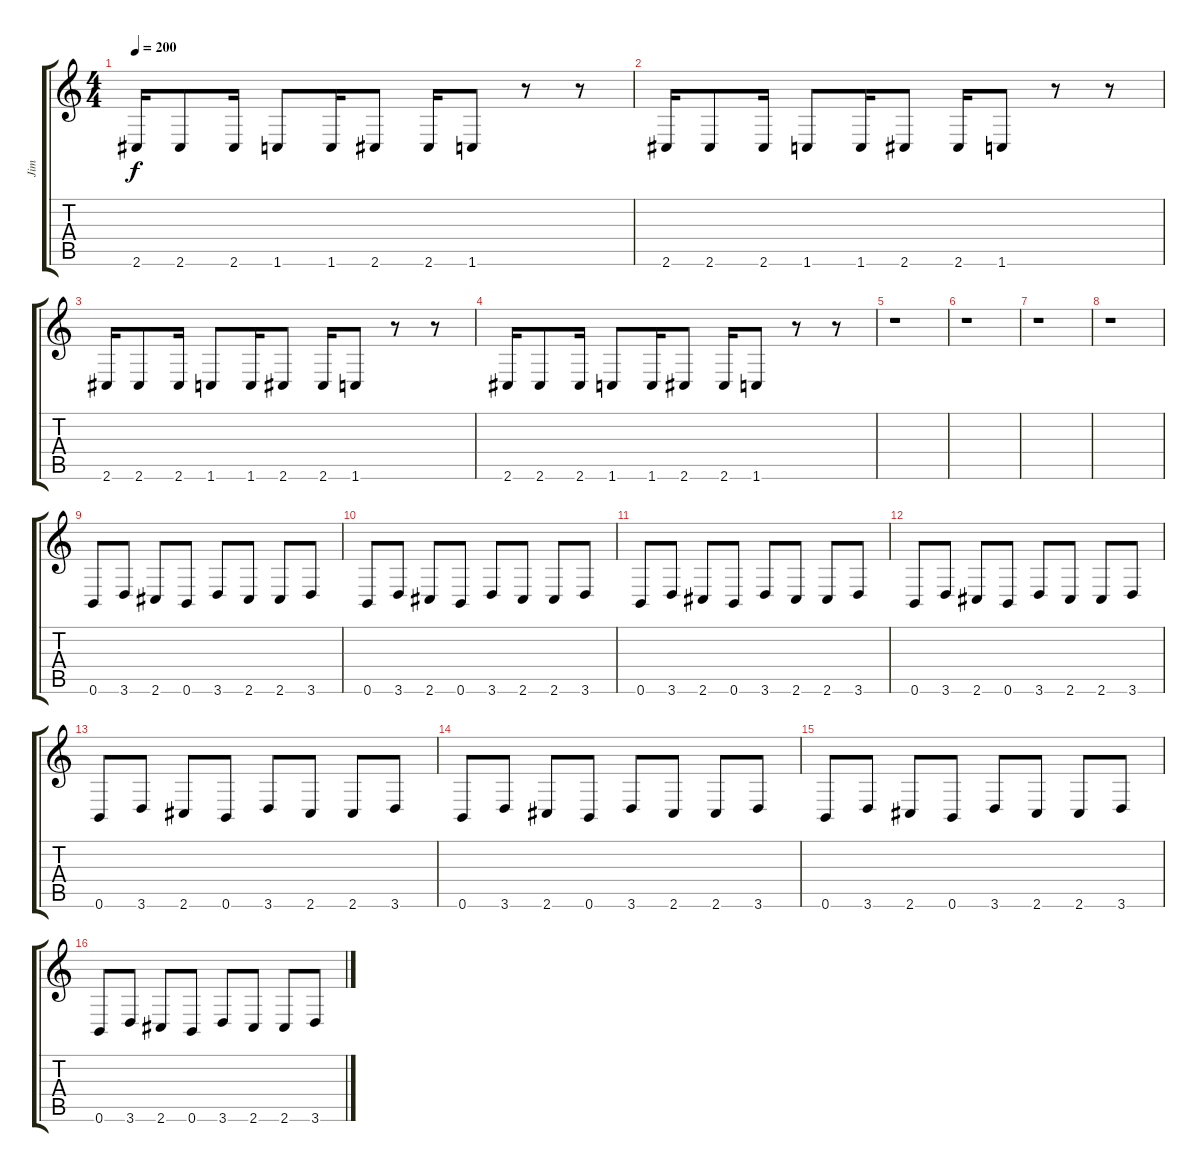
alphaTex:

\track ("Jim" "Jim") {instrument distortionguitar}
\staff {score tabs}
\tuning (Db4 Ab3 E3 B2 Gb2 B1) {hide}
\ts (4 4)
\tempo 200
\clef g2
\ks c
2.6.16{dy f} 2.6.8 2.6.16 1.6.8 1.6.16 2.6.8 2.6.16 1.6.8 r.8 r.8 |
2.6.16 2.6.8 2.6.16 1.6.8 1.6.16 2.6.8 2.6.16 1.6.8 r.8 r.8 |
2.6.16 2.6.8 2.6.16 1.6.8 1.6.16 2.6.8 2.6.16 1.6.8 r.8 r.8 |
2.6.16 2.6.8 2.6.16 1.6.8 1.6.16 2.6.8 2.6.16 1.6.8 r.8 r.8 |
r.1 |
r.1 |
r.1 |
r.1 |
0.6.8 3.6.8 2.6.8 0.6.8 3.6.8 2.6.8 2.6.8 3.6.8 |
0.6.8 3.6.8 2.6.8 0.6.8 3.6.8 2.6.8 2.6.8 3.6.8 |
0.6.8 3.6.8 2.6.8 0.6.8 3.6.8 2.6.8 2.6.8 3.6.8 |
0.6.8 3.6.8 2.6.8 0.6.8 3.6.8 2.6.8 2.6.8 3.6.8 |
0.6.8 3.6.8 2.6.8 0.6.8 3.6.8 2.6.8 2.6.8 3.6.8 |
0.6.8 3.6.8 2.6.8 0.6.8 3.6.8 2.6.8 2.6.8 3.6.8 |
0.6.8 3.6.8 2.6.8 0.6.8 3.6.8 2.6.8 2.6.8 3.6.8 |
0.6.8 3.6.8 2.6.8 0.6.8 3.6.8 2.6.8 2.6.8 3.6.8
